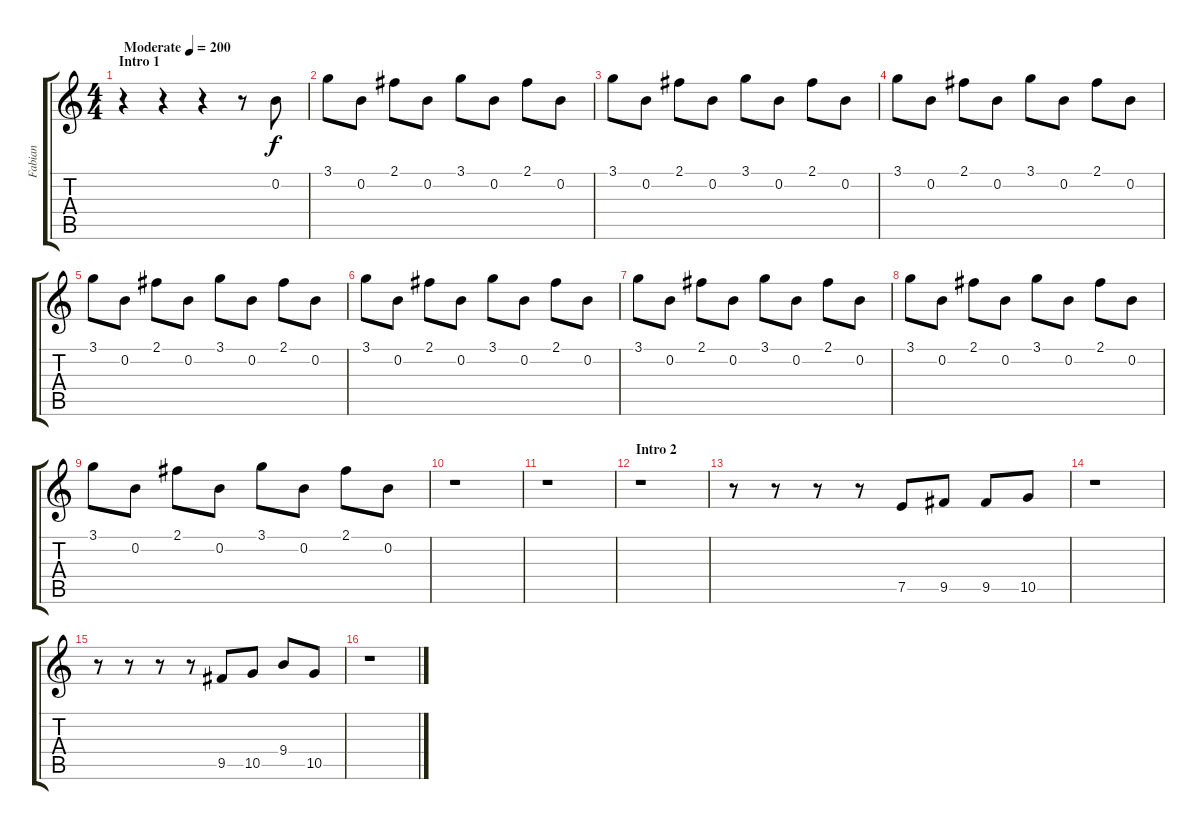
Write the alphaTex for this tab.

\track ("Fabian" "Fabian") {instrument distortionguitar}
\staff {score tabs}
\tuning (E4 B3 G3 D3 A2 E2) {hide}
\ts (4 4)
\section ("" "Intro 1")
\tempo (200 "Moderate")
\clef g2
\ks c
r.4{dy f instrument distortionguitar} r.4 r.4 r.8 0.2.8 |
3.1.8 0.2.8 2.1.8 0.2.8 3.1.8 0.2.8 2.1.8 0.2.8 |
3.1.8 0.2.8 2.1.8 0.2.8 3.1.8 0.2.8 2.1.8 0.2.8 |
3.1.8 0.2.8 2.1.8 0.2.8 3.1.8 0.2.8 2.1.8 0.2.8 |
3.1.8 0.2.8 2.1.8 0.2.8 3.1.8 0.2.8 2.1.8 0.2.8 |
3.1.8 0.2.8 2.1.8 0.2.8 3.1.8 0.2.8 2.1.8 0.2.8 |
3.1.8 0.2.8 2.1.8 0.2.8 3.1.8 0.2.8 2.1.8 0.2.8 |
3.1.8 0.2.8 2.1.8 0.2.8 3.1.8 0.2.8 2.1.8 0.2.8 |
3.1.8 0.2.8 2.1.8 0.2.8 3.1.8 0.2.8 2.1.8 0.2.8 |
r.1 |
r.1 |
\section ("" "Intro 2")
r.1 |
r.8 r.8 r.8 r.8 7.5.8 9.5.8 9.5.8 10.5.8 |
r.1 |
r.8 r.8 r.8 r.8 9.5.8 10.5.8 9.4.8 10.5.8 |
r.1
